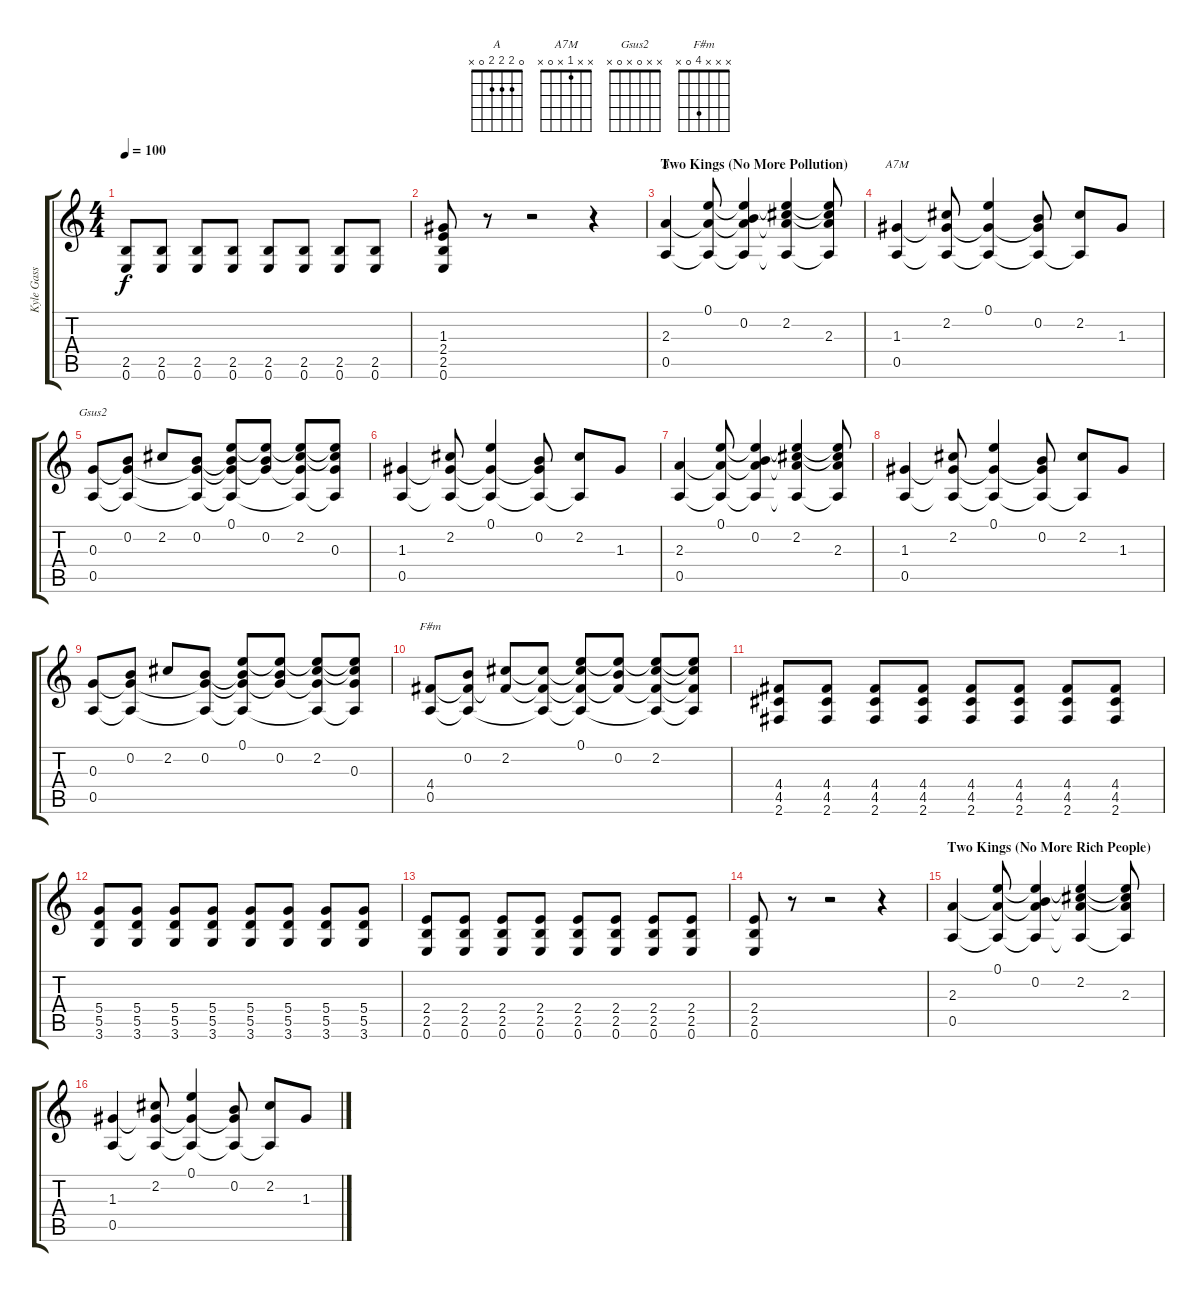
\track ("Kyle Gass (Lead Guitar)" "Kyle Gass ") {instrument acousticguitarsteel}
\staff {score tabs}
\tuning (E4 B3 G3 D3 A2 E2) {hide}
\chord ("A" 0 2 2 2 0 x)
\chord ("A7M" x x 1 x 0 x)
\chord ("Gsus2" x x 0 x 0 x)
\chord ("F#m" x x x 4 0 x)
\ts (4 4)
\tempo 100
\clef g2
\ks c
(2.5 0.6).8{dy f} (2.5 0.6).8 (2.5 0.6).8 (2.5 0.6).8 (2.5 0.6).8 (2.5 0.6).8 (2.5 0.6).8 (2.5 0.6).8 |
(1.3 2.4 2.5 0.6).8 r.8 r.2 r.4 |
\section ("" "Two Kings (No More Pollution)")
(2.3 0.5).4{ch "A"} (0.1 2.3{t} 0.5{t}).8 (0.1{t} 0.2 2.3{t} 0.5{t}).4 (0.1{t} 2.2 2.3{t} 0.5{t}).4 (0.1{t} 2.2{t} 2.3 0.5{t}).8 |
(1.3 0.5).4{ch "A7M"} (2.2 1.3{t} 0.5{t}).8 (0.1 1.3{t} 0.5{t}).4 (0.2 1.3{t} 0.5{t}).8 (2.2 0.5{t}).8 1.3.8 |
(0.3 0.5).8{ch "Gsus2"} (0.2 0.3{t} 0.5{t}).8 2.2.8 (0.2 0.3{t} 0.5{t}).8 (0.1 0.2{t} 0.3{t} 0.5{t}).8 (0.1{t} 0.2 0.3{t}).8 (0.1{t} 2.2 0.3{t} 0.5{t}).8 (0.1{t} 2.2{t} 0.3 0.5{t}).8 |
(1.3 0.5).4 (2.2 1.3{t} 0.5{t}).8 (0.1 1.3{t} 0.5{t}).4 (0.2 1.3{t} 0.5{t}).8 (2.2 0.5{t}).8 1.3.8 |
(2.3 0.5).4 (0.1 2.3{t} 0.5{t}).8 (0.1{t} 0.2 2.3{t} 0.5{t}).4 (0.1{t} 2.2 2.3{t} 0.5{t}).4 (0.1{t} 2.2{t} 2.3 0.5{t}).8 |
(1.3 0.5).4 (2.2 1.3{t} 0.5{t}).8 (0.1 1.3{t} 0.5{t}).4 (0.2 1.3{t} 0.5{t}).8 (2.2 0.5{t}).8 1.3.8 |
(0.3 0.5).8 (0.2 0.3{t} 0.5{t}).8 2.2.8 (0.2 0.3{t} 0.5{t}).8 (0.1 0.2{t} 0.3{t} 0.5{t}).8 (0.1{t} 0.2 0.3{t}).8 (0.1{t} 2.2 0.3{t} 0.5{t}).8 (0.1{t} 2.2{t} 0.3 0.5{t}).8 |
(4.4 0.5).8{ch "F#m"} (0.2 4.4{t} 0.5{t}).8 (2.2 4.4{t}).8 (2.2{t} 4.4{t} 0.5{t}).8 (0.1 2.2{t} 4.4{t} 0.5{t}).8 (0.1{t} 0.2 4.4{t}).8 (0.1{t} 2.2 4.4{t} 0.5{t}).8 (0.1{t} 2.2{t} 4.4{t} 0.5{t}).8 |
(4.4 4.5 2.6).8 (4.4 4.5 2.6).8 (4.4 4.5 2.6).8 (4.4 4.5 2.6).8 (4.4 4.5 2.6).8 (4.4 4.5 2.6).8 (4.4 4.5 2.6).8 (4.4 4.5 2.6).8 |
(5.4 5.5 3.6).8 (5.4 5.5 3.6).8 (5.4 5.5 3.6).8 (5.4 5.5 3.6).8 (5.4 5.5 3.6).8 (5.4 5.5 3.6).8 (5.4 5.5 3.6).8 (5.4 5.5 3.6).8 |
(2.4 2.5 0.6).8 (2.4 2.5 0.6).8 (2.4 2.5 0.6).8 (2.4 2.5 0.6).8 (2.4 2.5 0.6).8 (2.4 2.5 0.6).8 (2.4 2.5 0.6).8 (2.4 2.5 0.6).8 |
(2.4 2.5 0.6).8 r.8 r.2 r.4 |
\section ("" "Two Kings (No More Rich People)")
(2.3 0.5).4 (0.1 2.3{t} 0.5{t}).8 (0.1{t} 0.2 2.3{t} 0.5{t}).4 (0.1{t} 2.2 2.3{t} 0.5{t}).4 (0.1{t} 2.2{t} 2.3 0.5{t}).8 |
(1.3 0.5).4 (2.2 1.3{t} 0.5{t}).8 (0.1 1.3{t} 0.5{t}).4 (0.2 1.3{t} 0.5{t}).8 (2.2 0.5{t}).8 1.3.8
